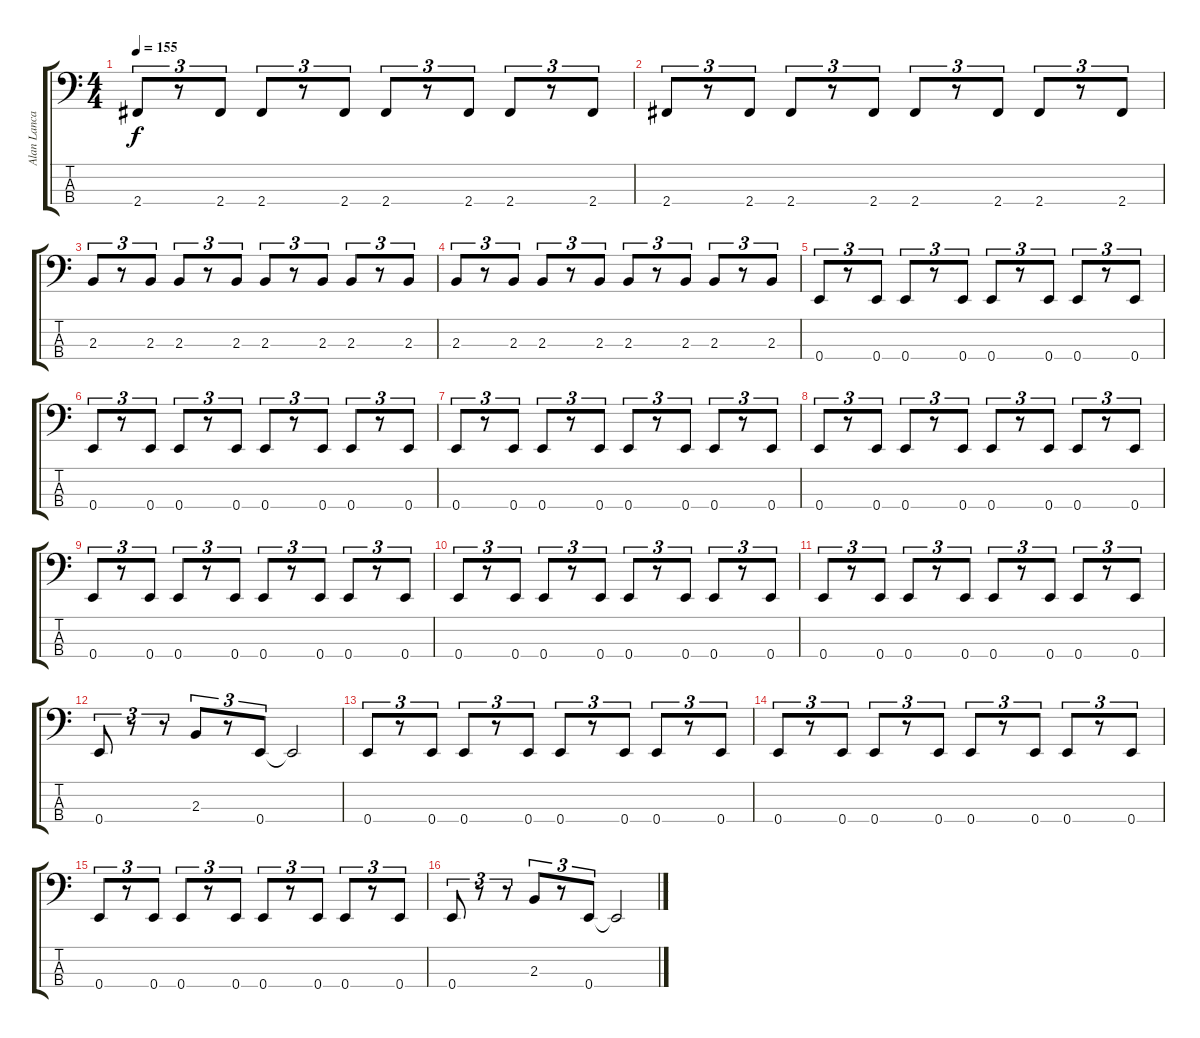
\track ("Alan Lancaster" "Alan Lanca") {instrument electricbassfinger}
\staff {score tabs}
\tuning (G2 D2 A1 E1) {hide}
\ts (4 4)
\tempo 155
\clef f4
\ks c
2.4.8{tu (3 2) dy f} r.8{tu (3 2)} 2.4.8{tu (3 2)} 2.4.8{tu (3 2)} r.8{tu (3 2)} 2.4.8{tu (3 2)} 2.4.8{tu (3 2)} r.8{tu (3 2)} 2.4.8{tu (3 2)} 2.4.8{tu (3 2)} r.8{tu (3 2)} 2.4.8{tu (3 2)} |
2.4.8{tu (3 2)} r.8{tu (3 2)} 2.4.8{tu (3 2)} 2.4.8{tu (3 2)} r.8{tu (3 2)} 2.4.8{tu (3 2)} 2.4.8{tu (3 2)} r.8{tu (3 2)} 2.4.8{tu (3 2)} 2.4.8{tu (3 2)} r.8{tu (3 2)} 2.4.8{tu (3 2)} |
2.3.8{tu (3 2)} r.8{tu (3 2)} 2.3.8{tu (3 2)} 2.3.8{tu (3 2)} r.8{tu (3 2)} 2.3.8{tu (3 2)} 2.3.8{tu (3 2)} r.8{tu (3 2)} 2.3.8{tu (3 2)} 2.3.8{tu (3 2)} r.8{tu (3 2)} 2.3.8{tu (3 2)} |
2.3.8{tu (3 2)} r.8{tu (3 2)} 2.3.8{tu (3 2)} 2.3.8{tu (3 2)} r.8{tu (3 2)} 2.3.8{tu (3 2)} 2.3.8{tu (3 2)} r.8{tu (3 2)} 2.3.8{tu (3 2)} 2.3.8{tu (3 2)} r.8{tu (3 2)} 2.3.8{tu (3 2)} |
0.4.8{tu (3 2)} r.8{tu (3 2)} 0.4.8{tu (3 2)} 0.4.8{tu (3 2)} r.8{tu (3 2)} 0.4.8{tu (3 2)} 0.4.8{tu (3 2)} r.8{tu (3 2)} 0.4.8{tu (3 2)} 0.4.8{tu (3 2)} r.8{tu (3 2)} 0.4.8{tu (3 2)} |
0.4.8{tu (3 2)} r.8{tu (3 2)} 0.4.8{tu (3 2)} 0.4.8{tu (3 2)} r.8{tu (3 2)} 0.4.8{tu (3 2)} 0.4.8{tu (3 2)} r.8{tu (3 2)} 0.4.8{tu (3 2)} 0.4.8{tu (3 2)} r.8{tu (3 2)} 0.4.8{tu (3 2)} |
0.4.8{tu (3 2)} r.8{tu (3 2)} 0.4.8{tu (3 2)} 0.4.8{tu (3 2)} r.8{tu (3 2)} 0.4.8{tu (3 2)} 0.4.8{tu (3 2)} r.8{tu (3 2)} 0.4.8{tu (3 2)} 0.4.8{tu (3 2)} r.8{tu (3 2)} 0.4.8{tu (3 2)} |
0.4.8{tu (3 2)} r.8{tu (3 2)} 0.4.8{tu (3 2)} 0.4.8{tu (3 2)} r.8{tu (3 2)} 0.4.8{tu (3 2)} 0.4.8{tu (3 2)} r.8{tu (3 2)} 0.4.8{tu (3 2)} 0.4.8{tu (3 2)} r.8{tu (3 2)} 0.4.8{tu (3 2)} |
0.4.8{tu (3 2)} r.8{tu (3 2)} 0.4.8{tu (3 2)} 0.4.8{tu (3 2)} r.8{tu (3 2)} 0.4.8{tu (3 2)} 0.4.8{tu (3 2)} r.8{tu (3 2)} 0.4.8{tu (3 2)} 0.4.8{tu (3 2)} r.8{tu (3 2)} 0.4.8{tu (3 2)} |
0.4.8{tu (3 2)} r.8{tu (3 2)} 0.4.8{tu (3 2)} 0.4.8{tu (3 2)} r.8{tu (3 2)} 0.4.8{tu (3 2)} 0.4.8{tu (3 2)} r.8{tu (3 2)} 0.4.8{tu (3 2)} 0.4.8{tu (3 2)} r.8{tu (3 2)} 0.4.8{tu (3 2)} |
0.4.8{tu (3 2)} r.8{tu (3 2)} 0.4.8{tu (3 2)} 0.4.8{tu (3 2)} r.8{tu (3 2)} 0.4.8{tu (3 2)} 0.4.8{tu (3 2)} r.8{tu (3 2)} 0.4.8{tu (3 2)} 0.4.8{tu (3 2)} r.8{tu (3 2)} 0.4.8{tu (3 2)} |
0.4.8{tu (3 2)} r.8{tu (3 2)} r.8{tu (3 2)} 2.3.8{tu (3 2)} r.8{tu (3 2)} 0.4.8{tu (3 2)} 0.4{t}.2 |
0.4.8{tu (3 2)} r.8{tu (3 2)} 0.4.8{tu (3 2)} 0.4.8{tu (3 2)} r.8{tu (3 2)} 0.4.8{tu (3 2)} 0.4.8{tu (3 2)} r.8{tu (3 2)} 0.4.8{tu (3 2)} 0.4.8{tu (3 2)} r.8{tu (3 2)} 0.4.8{tu (3 2)} |
0.4.8{tu (3 2)} r.8{tu (3 2)} 0.4.8{tu (3 2)} 0.4.8{tu (3 2)} r.8{tu (3 2)} 0.4.8{tu (3 2)} 0.4.8{tu (3 2)} r.8{tu (3 2)} 0.4.8{tu (3 2)} 0.4.8{tu (3 2)} r.8{tu (3 2)} 0.4.8{tu (3 2)} |
0.4.8{tu (3 2)} r.8{tu (3 2)} 0.4.8{tu (3 2)} 0.4.8{tu (3 2)} r.8{tu (3 2)} 0.4.8{tu (3 2)} 0.4.8{tu (3 2)} r.8{tu (3 2)} 0.4.8{tu (3 2)} 0.4.8{tu (3 2)} r.8{tu (3 2)} 0.4.8{tu (3 2)} |
0.4.8{tu (3 2)} r.8{tu (3 2)} r.8{tu (3 2)} 2.3.8{tu (3 2)} r.8{tu (3 2)} 0.4.8{tu (3 2)} 0.4{t}.2
